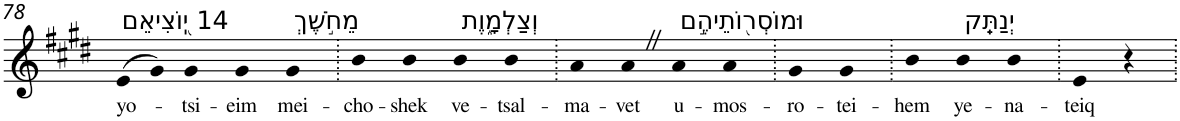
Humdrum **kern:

**kern	**text
*part1	*part1
*staff1	*staff1
*I"Piano	*
*I'Pno	*
!!LO:PB:g=z
*clefG2	*
*k[f#c#g#d#]	*
*E:	*
=78	=78
!LO:TX:a:t=14 יֽ֭וֹצִיאֵם	!
!	!LO:LY:b
(>8e	yo-
8g#)	.
!	!LO:LY:b
4g#	-tsi-
!	!LO:LY:b
4g#	-eim
!LO:TX:a:t=מֵחֹ֣שֶׁךְ	!
!	!LO:LY:b
4g#	mei-
=79.	=79.
!	!LO:LY:b
4b	-cho-
!	!LO:LY:b
4b	-shek
!LO:TX:a:t=וְצַלְמָ֑וֶת	!
!	!LO:LY:b
4b	ve-
!	!LO:LY:b
4b	-tsal-
=80.	=80.
!	!LO:LY:b
4a	-ma-
!	!LO:LY:b
4aZ	-vet
!LO:TX:a:t=וּמוֹסְר֖וֹתֵיהֶ֣ם	!
!	!LO:LY:b
4a	u-
!	!LO:LY:b
4a	-mos-
=81.	=81.
!	!LO:LY:b
4g#	-ro-
!	!LO:LY:b
4g#	-tei-
=82.	=82.
!	!LO:LY:b
4b	-hem
!LO:TX:a:t=יְנַתֵּֽק	!
!	!LO:LY:b
4b	ye-
!	!LO:LY:b
4b	-na-
=83.	=83.
!	!LO:LY:b
4e	-teiq
4r	.
=.	=.
*-	*-
